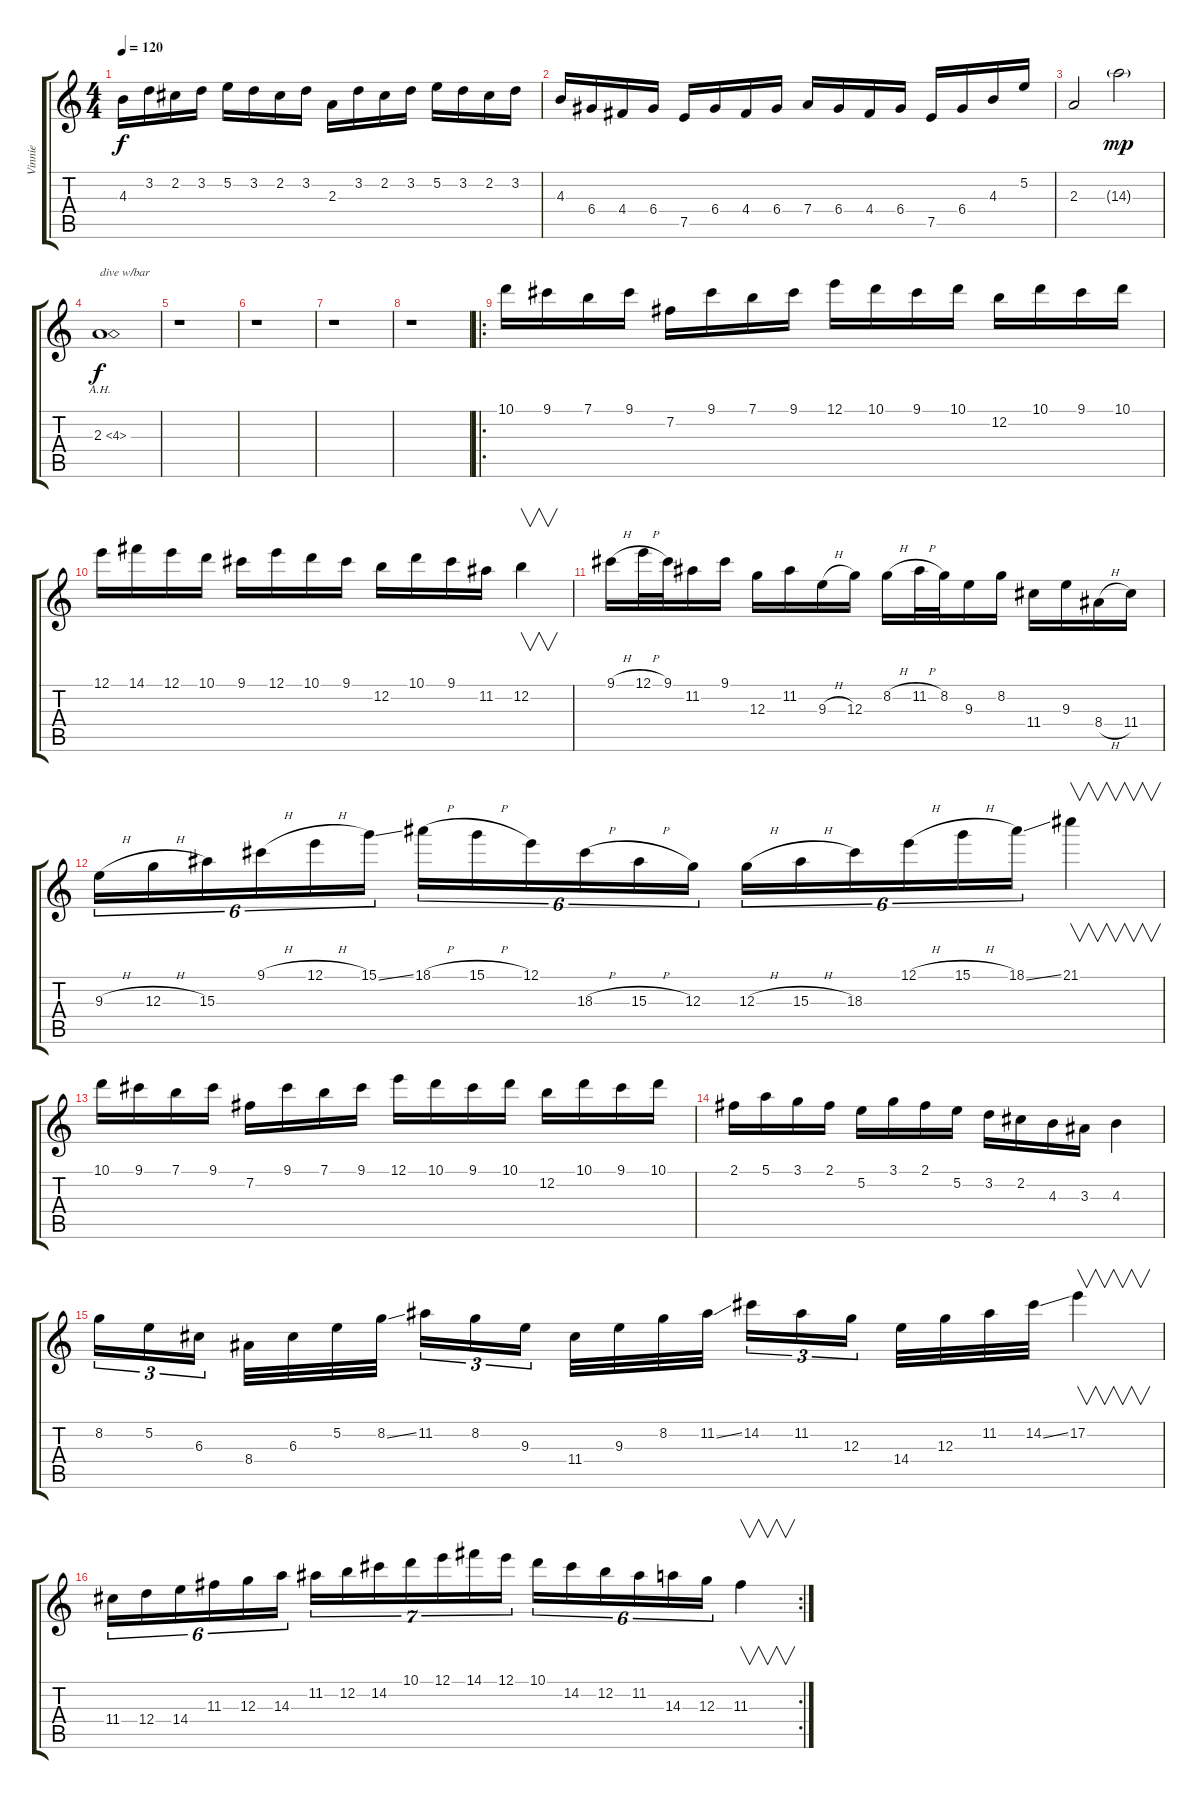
\track ("Vinnie" "Vinnie") {instrument distortionguitar}
\staff {score tabs}
\tuning (E4 B3 G3 D3 A2 E2) {hide}
\ts (4 4)
\tempo 120
\clef g2
\ks c
4.3.16{dy f} 3.2.16 2.2.16 3.2.16 5.2.16 3.2.16 2.2.16 3.2.16 2.3.16 3.2.16 2.2.16 3.2.16 5.2.16 3.2.16 2.2.16 3.2.16 |
4.3.16 6.4.16 4.4.16 6.4.16 7.5.16 6.4.16 4.4.16 6.4.16 7.4.16 6.4.16 4.4.16 6.4.16 7.5.16 6.4.16 4.3.16 5.2.16 |
2.3.2 14.3{g}.2{dy mp} |
2.3{ah 2}.1{txt "dive w/bar" dy f} |
r.1 |
r.1 |
r.1 |
r.1 |
\ro
10.1.16 9.1.16 7.1.16 9.1.16 7.2.16 9.1.16 7.1.16 9.1.16 12.1.16 10.1.16 9.1.16 10.1.16 12.2.16 10.1.16 9.1.16 10.1.16 |
12.1.16 14.1.16 12.1.16 10.1.16 9.1.16 12.1.16 10.1.16 9.1.16 12.2.16 10.1.16 9.1.16 11.2.16 12.2.4{v} |
9.1{h}.16 12.1{h}.32 9.1.32 11.2.16 9.1.16 12.3.16 11.2.16 9.3{h}.16 12.3.16 8.2{h}.16 11.2{h}.32 8.2.32 9.3.16 8.2.16 11.4.16 9.3.16 8.4{h}.16 11.4.16 |
9.3{h}.16{tu (6 4)} 12.3{h}.16{tu (6 4)} 15.3.16{tu (6 4)} 9.1{h}.16{tu (6 4)} 12.1{h}.16{tu (6 4)} 15.1{ss}.16{tu (6 4)} 18.1{h}.16{tu (6 4)} 15.1{h}.16{tu (6 4)} 12.1.16{tu (6 4)} 18.3{h}.16{tu (6 4)} 15.3{h}.16{tu (6 4)} 12.3.16{tu (6 4)} 12.3{h}.16{tu (6 4)} 15.3{h}.16{tu (6 4)} 18.3.16{tu (6 4)} 12.1{h}.16{tu (6 4)} 15.1{h}.16{tu (6 4)} 18.1{ss}.16{tu (6 4)} 21.1.4{v} |
10.1.16 9.1.16 7.1.16 9.1.16 7.2.16 9.1.16 7.1.16 9.1.16 12.1.16 10.1.16 9.1.16 10.1.16 12.2.16 10.1.16 9.1.16 10.1.16 |
2.1.16 5.1.16 3.1.16 2.1.16 5.2.16 3.1.16 2.1.16 5.2.16 3.2.16 2.2.16 4.3.16 3.3.16 4.3.4 |
8.2.16{tu (3 2)} 5.2.16{tu (3 2)} 6.3.16{tu (3 2)} 8.4.32 6.3.32 5.2.32 8.2{ss}.32 11.2.16{tu (3 2)} 8.2.16{tu (3 2)} 9.3.16{tu (3 2)} 11.4.32 9.3.32 8.2.32 11.2{ss}.32 14.2.16{tu (3 2)} 11.2.16{tu (3 2)} 12.3.16{tu (3 2)} 14.4.32 12.3.32 11.2.32 14.2{ss}.32 17.2.4{v} |
\rc 2
11.4.16{tu (6 4)} 12.4.16{tu (6 4)} 14.4.16{tu (6 4)} 11.3.16{tu (6 4)} 12.3.16{tu (6 4)} 14.3.16{tu (6 4)} 11.2.16{tu (7 4)} 12.2.16{tu (7 4)} 14.2.16{tu (7 4)} 10.1.16{tu (7 4)} 12.1.16{tu (7 4)} 14.1.16{tu (7 4)} 12.1.16{tu (7 4)} 10.1.16{tu (6 4)} 14.2.16{tu (6 4)} 12.2.16{tu (6 4)} 11.2.16{tu (6 4)} 14.3.16{tu (6 4)} 12.3.16{tu (6 4)} 11.3.4{v}
